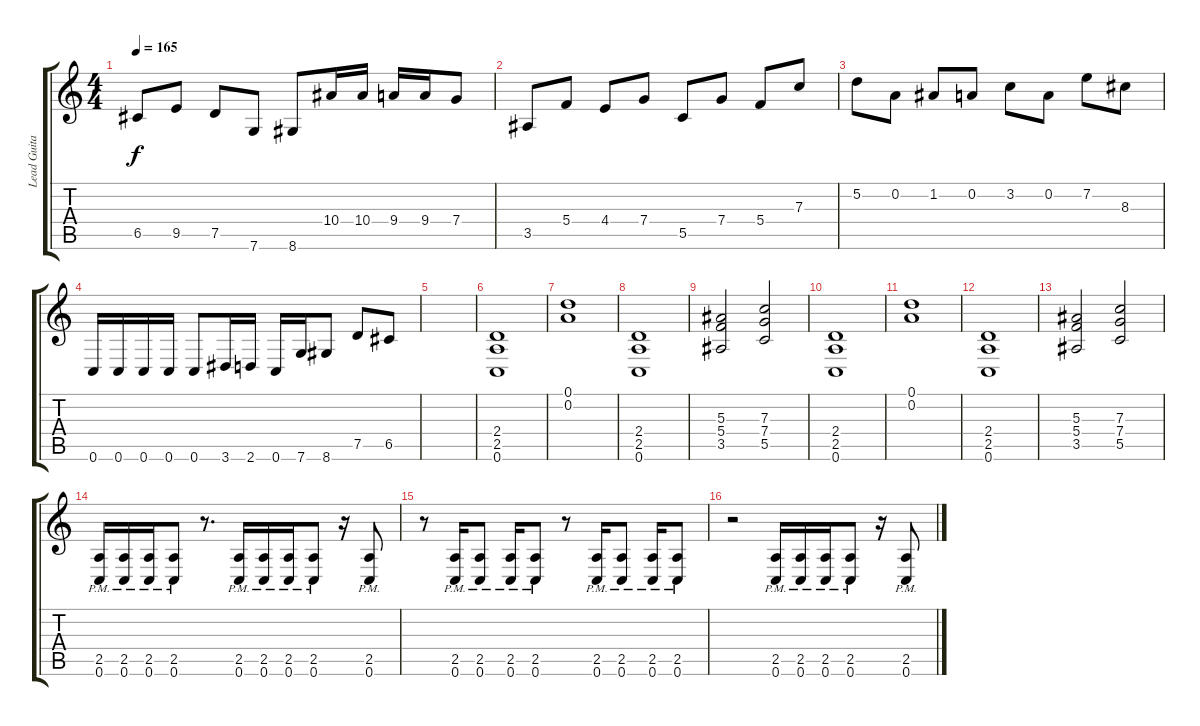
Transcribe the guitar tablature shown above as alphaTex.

\track ("Lead Guitar" "Lead Guita") {instrument overdrivenguitar}
\staff {score tabs}
\tuning (D4 A3 F3 C3 G2 C2) {hide}
\ts (4 4)
\tempo 165
\clef g2
\ks c
6.5.8{dy f} 9.5.8 7.5.8 7.6.8 8.6.8 10.4.16 10.4.16 9.4.16 9.4.16 7.4.8 |
3.5.8 5.4.8 4.4.8 7.4.8 5.5.8 7.4.8 5.4.8 7.3.8 |
5.2.8 0.2.8 1.2.8 0.2.8 3.2.8 0.2.8 7.2.8 8.3.8 |
0.6.16 0.6.16 0.6.16 0.6.16 0.6.8 3.6.16 2.6.16 0.6.16 7.6.16 8.6.8 7.5.8 6.5.8 |
|
(2.4 2.5 0.6).1 |
(0.1 0.2).1 |
(2.4 2.5 0.6).1 |
(5.3 5.4 3.5).2 (7.3 7.4 5.5).2 |
(2.4 2.5 0.6).1 |
(0.1 0.2).1 |
(2.4 2.5 0.6).1 |
(5.3 5.4 3.5).2 (7.3 7.4 5.5).2 |
(2.5{pm} 0.6{pm}).16 (2.5{pm} 0.6{pm}).16 (2.5{pm} 0.6{pm}).16 (2.5{pm} 0.6{pm}).8 r.8{d} (2.5{pm} 0.6{pm}).16 (2.5{pm} 0.6{pm}).16 (2.5{pm} 0.6{pm}).16 (2.5{pm} 0.6{pm}).8 r.16 (2.5{pm} 0.6{pm}).8 |
r.8 (2.5{pm} 0.6{pm}).16 (2.5{pm} 0.6{pm}).8 (2.5{pm} 0.6{pm}).16 (2.5{pm} 0.6{pm}).8 r.8 (2.5{pm} 0.6{pm}).16 (2.5{pm} 0.6{pm}).8 (2.5{pm} 0.6{pm}).16 (2.5{pm} 0.6{pm}).8 |
r.2 (2.5{pm} 0.6{pm}).16 (2.5{pm} 0.6{pm}).16 (2.5{pm} 0.6{pm}).16 (2.5{pm} 0.6{pm}).8 r.16 (2.5{pm} 0.6{pm}).8
